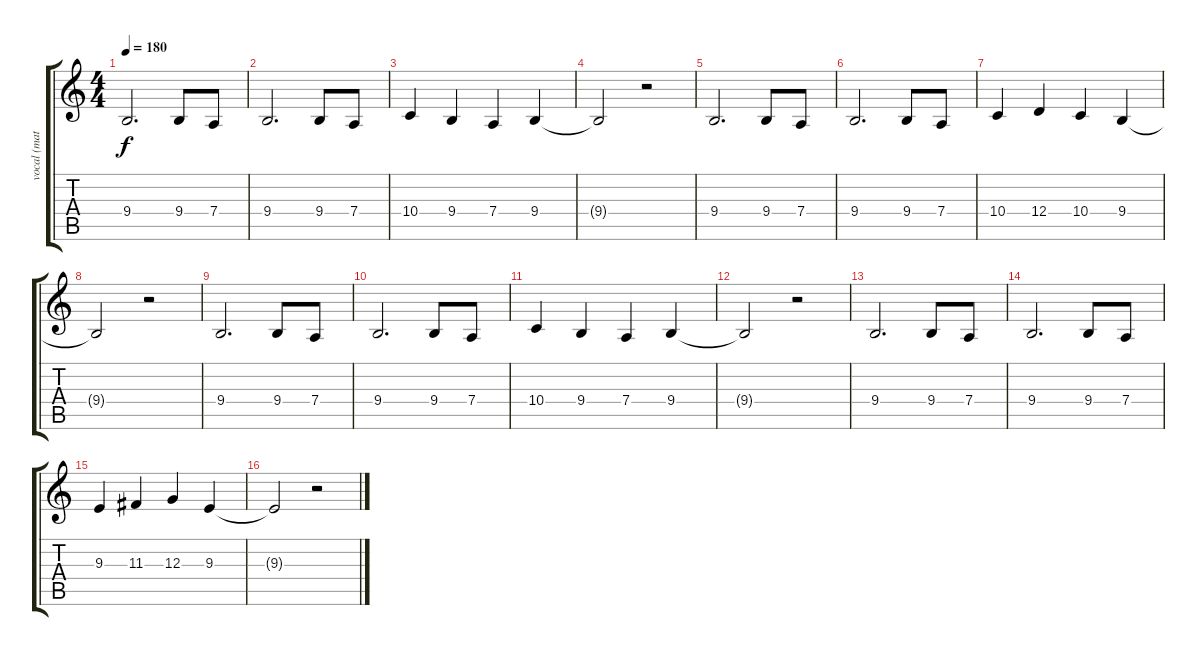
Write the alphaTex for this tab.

\track ("vocal (matatabi)" "vocal (mat") {instrument clarinet}
\staff {score tabs}
\tuning (E4 B3 G3 D3 A2 E2) {hide}
\ts (4 4)
\tempo 180
\clef g2
\ks c
9.4.2{d dy f} 9.4.8 7.4.8 |
9.4.2{d} 9.4.8 7.4.8 |
10.4.4 9.4.4 7.4.4 9.4.4 |
9.4{t}.2 r.2 |
9.4.2{d} 9.4.8 7.4.8 |
9.4.2{d} 9.4.8 7.4.8 |
10.4.4 12.4.4 10.4.4 9.4.4 |
9.4{t}.2 r.2 |
9.4.2{d} 9.4.8 7.4.8 |
9.4.2{d} 9.4.8 7.4.8 |
10.4.4 9.4.4 7.4.4 9.4.4 |
9.4{t}.2 r.2 |
9.4.2{d} 9.4.8 7.4.8 |
9.4.2{d} 9.4.8 7.4.8 |
9.3.4 11.3.4 12.3.4 9.3.4 |
9.3{t}.2 r.2
